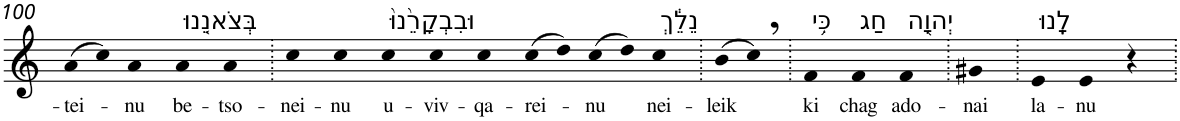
**kern	**text
*part1	*part1
*staff1	*staff1
*I"Piano	*
*I'Pno	*
!!LO:PB:g=z
*clefG2	*
*k[]	*
=100	=100
!	!LO:LY:b
(>8a	-tei-
8cc)	.
!	!LO:LY:b
4a	-nu
!LO:TX:a:t=בְּצֹאנֵ֤נוּ	!
!	!LO:LY:b
4a	be-
!	!LO:LY:b
4a	-tso-
=101.	=101.
!	!LO:LY:b
4cc	-nei-
!	!LO:LY:b
4cc	-nu
!LO:TX:a:t=וּבִבְקָרֵ֙נוּ֙	!
!	!LO:LY:b
4cc	u-
!	!LO:LY:b
4cc	-viv-
!	!LO:LY:b
4cc	-qa-
!	!LO:LY:b
(>8cc	-rei-
8dd)	.
!	!LO:LY:b
(>8cc	-nu
8dd)	.
!LO:TX:a:t=נֵלֵ֔ךְ	!
!	!LO:LY:b
4cc	nei-
=102.	=102.
!	!LO:LY:b
(>8b	-leik
8cc,)	.
=103.	=103.
!LO:TX:a:t=כִּ֥י	!
!	!LO:LY:b
4f	ki
!LO:TX:a:t=חַג	!
!	!LO:LY:b
4f	chag
!LO:TX:a:t=יְהוָ֖ה	!
!	!LO:LY:b
4f	ado-
=104.	=104.
!	!LO:LY:b
4g#X	-nai
=105.	=105.
!LO:TX:a:t=לָֽנוּ	!
!	!LO:LY:b
4e	la-
!	!LO:LY:b
4e	-nu
4r	.
=.	=.
*-	*-
